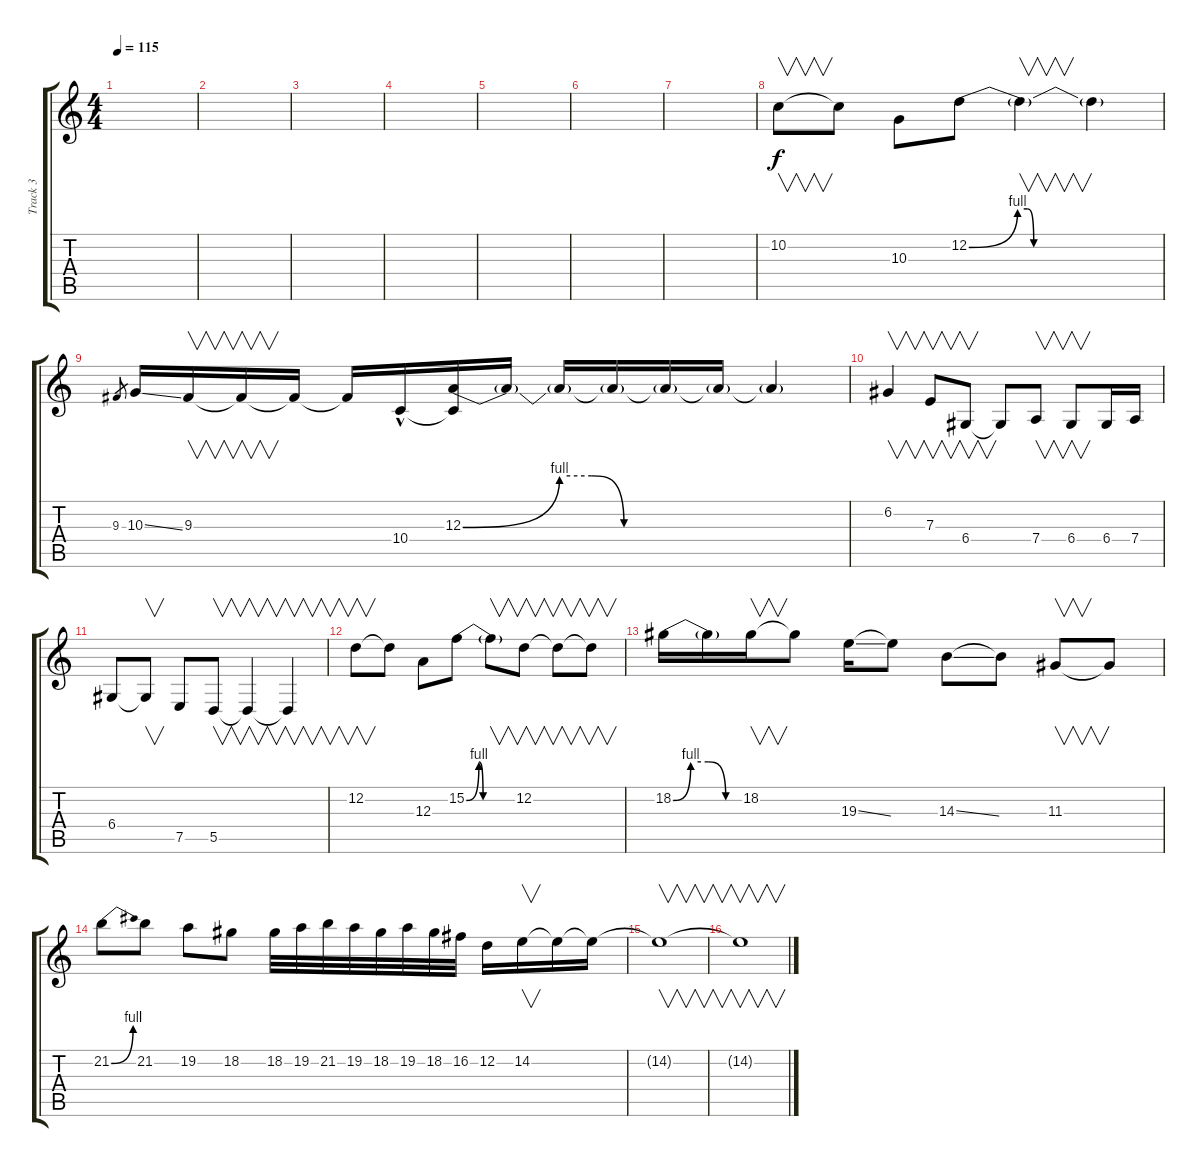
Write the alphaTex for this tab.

\track ("Track 3" "Track 3") {instrument lead2sawtooth}
\staff {score tabs}
\tuning (D4 D4 A3 D3 A2 D2) {hide}
\ts (4 4)
\tempo 115
\clef g2
\ks c
|
|
|
|
|
|
|
10.2.8{v instrument overdrivenguitar} 10.2{t}.8 10.3.8 12.2{be (custom 0 0 15 4 18 4 20 0 30 0 45 0 60 0)}.8 12.2{t}.4{v} 12.2{t}.4 |
9.3.8{gr} 10.3{ss}.16 9.3.16{v} 9.3{t}.16{v} 9.3{t}.16 9.3{t}.16 10.4{hac}.16 (12.3{be (custom 0 0 15 4 20 4 25 0 30 0 45 0 60 0)} 10.4{t}).16 12.3{t}.16 12.3{t}.16 12.3{t}.16 12.3{t}.16 12.3{t}.16 12.3{t}.4 |
6.2.4{v} 7.3.8{v} 6.4.8{v} 6.4{t}.8 7.4.8{v} 6.4.8{v} 6.4.16 7.4.16 |
6.4.8 6.4{t}.8{v} 7.5.8 5.5.8{v} 5.5{t}.4{v} 5.5{t}.4{v} |
12.2.8{v instrument overdrivenguitar} 12.2{t}.8 12.3.8 15.2{be (custom 0 0 15 4 20 0 30 0 45 0 60 0)}.8 15.2{t}.8{v} 12.2.8{v} 12.2{t}.8{v} 12.2{t}.8{v} |
18.2{be (custom 0 0 15 4 30 4 45 0 60 0)}.16 18.2{t}.16 18.2.16{v} 18.2{t}.8 19.3{ss}.16 19.3{t}.8 14.3{ss}.8 14.3{t}.8 11.3.8{v} 11.3{t}.8 |
21.2{be (bend 0 0 60 4)}.8 21.2.8 19.2.8 18.2.8 18.2.32 19.2.32 21.2.32 19.2.32 18.2.32 19.2.32 18.2.32 16.2.32 12.2.16 14.2.16{v} 14.2{t}.16 14.2{t}.16 |
14.2{t}.1{v} |
14.2{t}.1{v}
